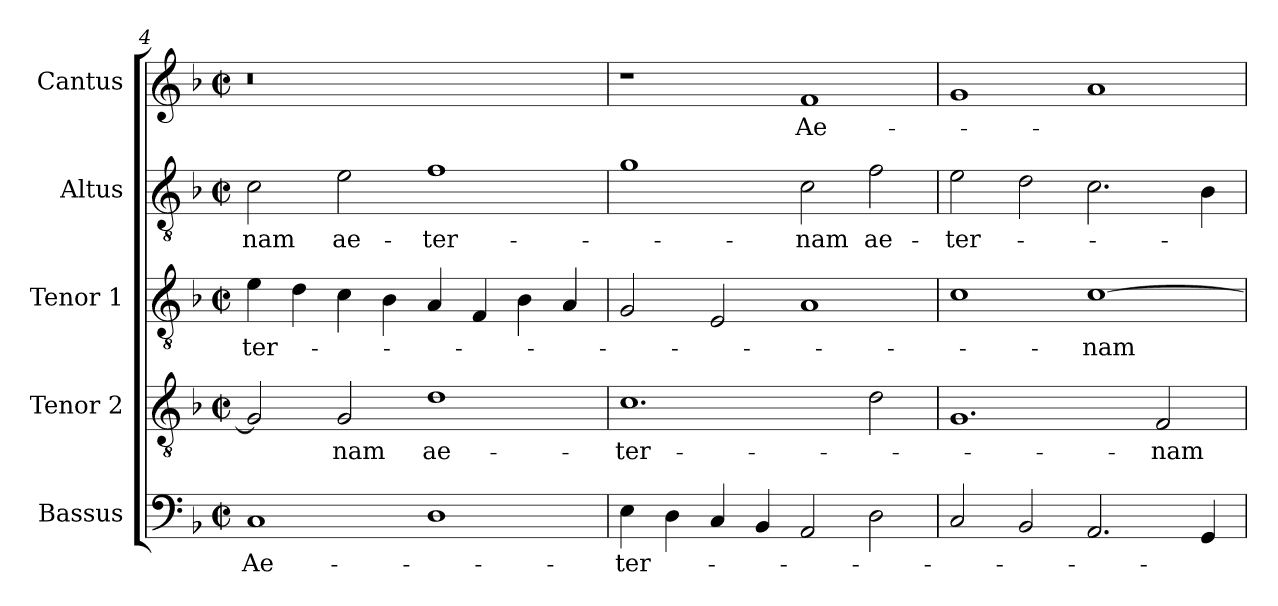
**kern	**text	**kern	**text	**kern	**text	**kern	**text	**kern	**text
*part5	*part5	*part4	*part4	*part3	*part3	*part2	*part2	*part1	*part1
*staff5	*staff5	*staff4	*staff4	*staff3	*staff3	*staff2	*staff2	*staff1	*staff1
*I"Bassus	*	*I"Tenor 2	*	*I"Tenor 1	*	*I"Altus	*	*I"Cantus	*
*clefF4	*	*clefGv2	*	*clefGv2	*	*clefGv2	*	*clefG2	*
*k[b-]	*	*k[b-]	*	*k[b-]	*	*k[b-]	*	*k[b-]	*
*F:	*	*F:	*	*F:	*	*F:	*	*F:	*
*M2/2	*	*M2/2	*	*M2/2	*	*M2/2	*	*M2/2	*
*met(c|)	*	*met(c|)	*	*met(c|)	*	*met(c|)	*	*met(c|)	*
=4	=4	=4	=4	=4	=4	=4	=4	=4	=4
!	!LO:LY:b:cj	!	!	!	!LO:LY:b:cj	!	!LO:LY:b:cj	!	!
1C	Ae-	2G/]	.	4e\	-ter-	2c\	-nam	0r	.
.	.	.	.	4d\	.	.	.	.	.
!	!	!	!LO:LY:b:cj	!	!	!	!LO:LY:b:cj	!	!
.	.	2G/	-nam	4c\	.	2e\	ae-	.	.
.	.	.	.	4B-\	.	.	.	.	.
!	!	!	!LO:LY:b:cj	!	!	!	!LO:LY:b:cj	!	!
1D	.	1d	ae-	4A/	.	1f	-ter-	.	.
.	.	.	.	4F/	.	.	.	.	.
.	.	.	.	4B-\	.	.	.	.	.
.	.	.	.	4A/	.	.	.	.	.
=5	=5	=5	=5	=5	=5	=5	=5	=5	=5
!	!LO:LY:b:cj	!	!LO:LY:b:cj	!	!	!	!	!	!
4E\	-ter-	1.c	-ter-	2G/	.	1g	.	1r	.
4D\	.	.	.	.	.	.	.	.	.
4C/	.	.	.	2E/	.	.	.	.	.
4BB-/	.	.	.	.	.	.	.	.	.
!	!	!	!	!	!	!	!LO:LY:b:cj	!	!LO:LY:b:cj
2AA/	.	.	.	1A	.	2c\	-nam	1f	Ae-
!	!	!	!	!	!	!	!LO:LY:b:cj	!	!
2D\	.	2d\	.	.	.	2f\	ae-	.	.
!!LO:LB:g=z
=6	=6	=6	=6	=6	=6	=6	=6	=6	=6
!	!	!	!	!	!	!	!LO:LY:b:cj	!	!
2C/	.	1.G	.	1c	.	2e\	-ter-	1g	.
2BB-/	.	.	.	.	.	2d\	.	.	.
!	!	!	!	!	!LO:LY:b:cj	!	!	!	!
2.AA/	.	.	.	[>1c	-nam	2.c\	.	1a	.
!	!	!	!LO:LY:b:cj	!	!	!	!	!	!
.	.	2F/	-nam	.	.	.	.	.	.
4GG/	.	.	.	.	.	4B-\	.	.	.
=	=	=	=	=	=	=	=	=	=
*-	*-	*-	*-	*-	*-	*-	*-	*-	*-
